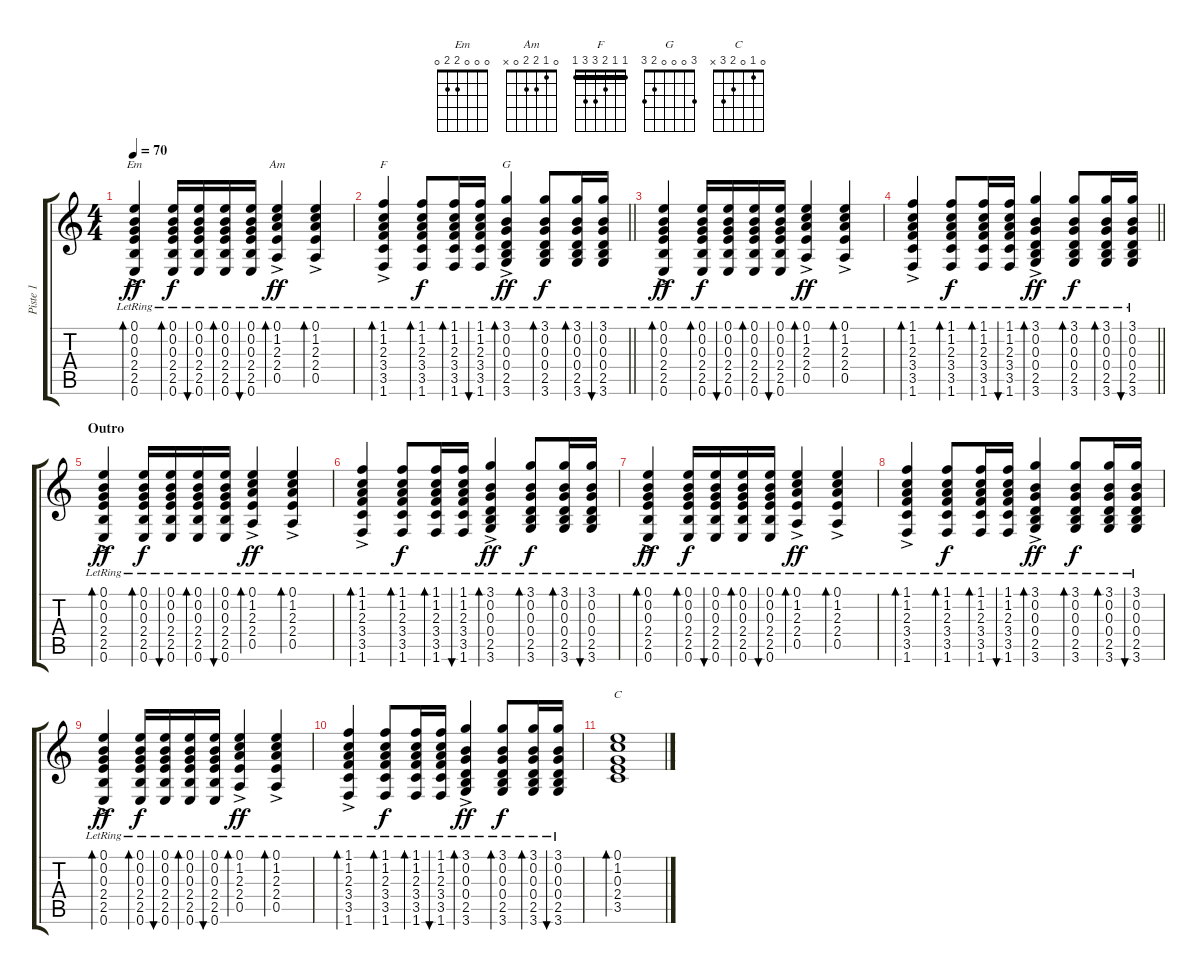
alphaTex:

\track ("Piste 1" "Piste 1") {instrument acousticguitarnylon}
\staff {score tabs}
\tuning (E4 B3 G3 D3 A2 E2) {hide}
\chord ("Em" 0 0 0 2 2 0)
\chord ("Am" 0 1 2 2 0 x)
\chord ("F" 1 1 2 3 3 1) {barre 1}
\chord ("G" 3 0 0 0 2 3)
\chord ("C" 0 1 0 2 3 x)
\ts (4 4)
\tempo 70
\clef g2
\ks c
(0.1{ac lr} 0.2{ac lr} 0.3{ac lr} 2.4{ac lr} 2.5{ac lr} 0.6{ac lr}).4{bd 60 ch "Em" dy ff} (0.1{lr} 0.2{lr} 0.3{lr} 2.4{lr} 2.5{lr} 0.6{lr}).16{bd 60 dy f} (0.1{lr} 0.2{lr} 0.3{lr} 2.4{lr} 2.5{lr} 0.6{lr}).16{bu 60} (0.1{lr} 0.2{lr} 0.3{lr} 2.4{lr} 2.5{lr} 0.6{lr}).16{bd 60} (0.1{lr} 0.2{lr} 0.3{lr} 2.4{lr} 2.5{lr} 0.6{lr}).16{bu 60} (0.1{ac lr} 1.2{ac lr} 2.3{ac lr} 2.4{ac lr} 0.5{ac lr}).4{bd 60 ch "Am" dy ff} (0.1{ac lr} 1.2{ac lr} 2.3{ac lr} 2.4{ac lr} 0.5{ac lr}).4{bd 60} |
\barLineRight lightlight
(1.1{ac lr} 1.2{ac lr} 2.3{ac lr} 3.4{ac lr} 3.5{ac lr} 1.6{ac lr}).4{bd 60 ch "F"} (1.1{lr} 1.2{lr} 2.3{lr} 3.4{lr} 3.5{lr} 1.6{lr}).8{bd 60 dy f} (1.1{lr} 1.2{lr} 2.3{lr} 3.4{lr} 3.5{lr} 1.6{lr}).16{bd 60} (1.1{lr} 1.2{lr} 2.3{lr} 3.4{lr} 3.5{lr} 1.6{lr}).16{bu 60} (3.1{ac lr} 0.2{ac lr} 0.3{ac lr} 0.4{ac lr} 2.5{ac lr} 3.6{ac lr}).4{bd 60 ch "G" dy ff} (3.1{lr} 0.2{lr} 0.3{lr} 0.4{lr} 2.5{lr} 3.6{lr}).8{bd 60 dy f} (3.1{lr} 0.2{lr} 0.3{lr} 0.4{lr} 2.5{lr} 3.6{lr}).16{bd 60} (3.1{lr} 0.2{lr} 0.3{lr} 0.4{lr} 2.5{lr} 3.6{lr}).16{bu 60} |
(0.1{ac lr} 0.2{ac lr} 0.3{ac lr} 2.4{ac lr} 2.5{ac lr} 0.6{ac lr}).4{bd 60 dy ff} (0.1{lr} 0.2{lr} 0.3{lr} 2.4{lr} 2.5{lr} 0.6{lr}).16{bd 60 dy f} (0.1{lr} 0.2{lr} 0.3{lr} 2.4{lr} 2.5{lr} 0.6{lr}).16{bu 60} (0.1{lr} 0.2{lr} 0.3{lr} 2.4{lr} 2.5{lr} 0.6{lr}).16{bd 60} (0.1{lr} 0.2{lr} 0.3{lr} 2.4{lr} 2.5{lr} 0.6{lr}).16{bu 60} (0.1{ac lr} 1.2{ac lr} 2.3{ac lr} 2.4{ac lr} 0.5{ac lr}).4{bd 60 dy ff} (0.1{ac lr} 1.2{ac lr} 2.3{ac lr} 2.4{ac lr} 0.5{ac lr}).4{bd 60} |
\barLineRight lightlight
(1.1{ac lr} 1.2{ac lr} 2.3{ac lr} 3.4{ac lr} 3.5{ac lr} 1.6{ac lr}).4{bd 60} (1.1{lr} 1.2{lr} 2.3{lr} 3.4{lr} 3.5{lr} 1.6{lr}).8{bd 60 dy f} (1.1{lr} 1.2{lr} 2.3{lr} 3.4{lr} 3.5{lr} 1.6{lr}).16{bd 60} (1.1{lr} 1.2{lr} 2.3{lr} 3.4{lr} 3.5{lr} 1.6{lr}).16{bu 60} (3.1{ac lr} 0.2{ac lr} 0.3{ac lr} 0.4{ac lr} 2.5{ac lr} 3.6{ac lr}).4{bd 60 dy ff} (3.1{lr} 0.2{lr} 0.3{lr} 0.4{lr} 2.5{lr} 3.6{lr}).8{bd 60 dy f} (3.1{lr} 0.2{lr} 0.3{lr} 0.4{lr} 2.5{lr} 3.6{lr}).16{bd 60} (3.1{lr} 0.2{lr} 0.3{lr} 0.4{lr} 2.5{lr} 3.6{lr}).16{bu 60} |
\section ("" "Outro")
(0.1{ac lr} 0.2{ac lr} 0.3{ac lr} 2.4{ac lr} 2.5{ac lr} 0.6{ac lr}).4{bd 60 dy ff volume 4} (0.1{lr} 0.2{lr} 0.3{lr} 2.4{lr} 2.5{lr} 0.6{lr}).16{bd 60 dy f} (0.1{lr} 0.2{lr} 0.3{lr} 2.4{lr} 2.5{lr} 0.6{lr}).16{bu 60} (0.1{lr} 0.2{lr} 0.3{lr} 2.4{lr} 2.5{lr} 0.6{lr}).16{bd 60} (0.1{lr} 0.2{lr} 0.3{lr} 2.4{lr} 2.5{lr} 0.6{lr}).16{bu 60} (0.1{ac lr} 1.2{ac lr} 2.3{ac lr} 2.4{ac lr} 0.5{ac lr}).4{bd 60 dy ff} (0.1{ac lr} 1.2{ac lr} 2.3{ac lr} 2.4{ac lr} 0.5{ac lr}).4{bd 60} |
(1.1{ac lr} 1.2{ac lr} 2.3{ac lr} 3.4{ac lr} 3.5{ac lr} 1.6{ac lr}).4{bd 60} (1.1{lr} 1.2{lr} 2.3{lr} 3.4{lr} 3.5{lr} 1.6{lr}).8{bd 60 dy f} (1.1{lr} 1.2{lr} 2.3{lr} 3.4{lr} 3.5{lr} 1.6{lr}).16{bd 60} (1.1{lr} 1.2{lr} 2.3{lr} 3.4{lr} 3.5{lr} 1.6{lr}).16{bu 60} (3.1{ac lr} 0.2{ac lr} 0.3{ac lr} 0.4{ac lr} 2.5{ac lr} 3.6{ac lr}).4{bd 60 dy ff} (3.1{lr} 0.2{lr} 0.3{lr} 0.4{lr} 2.5{lr} 3.6{lr}).8{bd 60 dy f} (3.1{lr} 0.2{lr} 0.3{lr} 0.4{lr} 2.5{lr} 3.6{lr}).16{bd 60} (3.1{lr} 0.2{lr} 0.3{lr} 0.4{lr} 2.5{lr} 3.6{lr}).16{bu 60} |
(0.1{ac lr} 0.2{ac lr} 0.3{ac lr} 2.4{ac lr} 2.5{ac lr} 0.6{ac lr}).4{bd 60 dy ff} (0.1{lr} 0.2{lr} 0.3{lr} 2.4{lr} 2.5{lr} 0.6{lr}).16{bd 60 dy f} (0.1{lr} 0.2{lr} 0.3{lr} 2.4{lr} 2.5{lr} 0.6{lr}).16{bu 60} (0.1{lr} 0.2{lr} 0.3{lr} 2.4{lr} 2.5{lr} 0.6{lr}).16{bd 60} (0.1{lr} 0.2{lr} 0.3{lr} 2.4{lr} 2.5{lr} 0.6{lr}).16{bu 60} (0.1{ac lr} 1.2{ac lr} 2.3{ac lr} 2.4{ac lr} 0.5{ac lr}).4{bd 60 dy ff} (0.1{ac lr} 1.2{ac lr} 2.3{ac lr} 2.4{ac lr} 0.5{ac lr}).4{bd 60} |
(1.1{ac lr} 1.2{ac lr} 2.3{ac lr} 3.4{ac lr} 3.5{ac lr} 1.6{ac lr}).4{bd 60} (1.1{lr} 1.2{lr} 2.3{lr} 3.4{lr} 3.5{lr} 1.6{lr}).8{bd 60 dy f} (1.1{lr} 1.2{lr} 2.3{lr} 3.4{lr} 3.5{lr} 1.6{lr}).16{bd 60} (1.1{lr} 1.2{lr} 2.3{lr} 3.4{lr} 3.5{lr} 1.6{lr}).16{bu 60} (3.1{ac lr} 0.2{ac lr} 0.3{ac lr} 0.4{ac lr} 2.5{ac lr} 3.6{ac lr}).4{bd 60 dy ff} (3.1{lr} 0.2{lr} 0.3{lr} 0.4{lr} 2.5{lr} 3.6{lr}).8{bd 60 dy f} (3.1{lr} 0.2{lr} 0.3{lr} 0.4{lr} 2.5{lr} 3.6{lr}).16{bd 60} (3.1{lr} 0.2{lr} 0.3{lr} 0.4{lr} 2.5{lr} 3.6{lr}).16{bu 60} |
(0.1{ac lr} 0.2{ac lr} 0.3{ac lr} 2.4{ac lr} 2.5{ac lr} 0.6{ac lr}).4{bd 60 dy ff} (0.1{lr} 0.2{lr} 0.3{lr} 2.4{lr} 2.5{lr} 0.6{lr}).16{bd 60 dy f} (0.1{lr} 0.2{lr} 0.3{lr} 2.4{lr} 2.5{lr} 0.6{lr}).16{bu 60} (0.1{lr} 0.2{lr} 0.3{lr} 2.4{lr} 2.5{lr} 0.6{lr}).16{bd 60} (0.1{lr} 0.2{lr} 0.3{lr} 2.4{lr} 2.5{lr} 0.6{lr}).16{bu 60} (0.1{ac lr} 1.2{ac lr} 2.3{ac lr} 2.4{ac lr} 0.5{ac lr}).4{bd 60 dy ff} (0.1{ac lr} 1.2{ac lr} 2.3{ac lr} 2.4{ac lr} 0.5{ac lr}).4{bd 60} |
(1.1{ac lr} 1.2{ac lr} 2.3{ac lr} 3.4{ac lr} 3.5{ac lr} 1.6{ac lr}).4{bd 60} (1.1{lr} 1.2{lr} 2.3{lr} 3.4{lr} 3.5{lr} 1.6{lr}).8{bd 60 dy f} (1.1{lr} 1.2{lr} 2.3{lr} 3.4{lr} 3.5{lr} 1.6{lr}).16{bd 60} (1.1{lr} 1.2{lr} 2.3{lr} 3.4{lr} 3.5{lr} 1.6{lr}).16{bu 60} (3.1{ac lr} 0.2{ac lr} 0.3{ac lr} 0.4{ac lr} 2.5{ac lr} 3.6{ac lr}).4{bd 60 dy ff} (3.1{lr} 0.2{lr} 0.3{lr} 0.4{lr} 2.5{lr} 3.6{lr}).8{bd 60 dy f} (3.1{lr} 0.2{lr} 0.3{lr} 0.4{lr} 2.5{lr} 3.6{lr}).16{bd 60} (3.1{lr} 0.2{lr} 0.3{lr} 0.4{lr} 2.5{lr} 3.6{lr}).16{bu 60} |
(0.1 1.2 0.3 2.4 3.5).1{bd 120 ch "C"}
